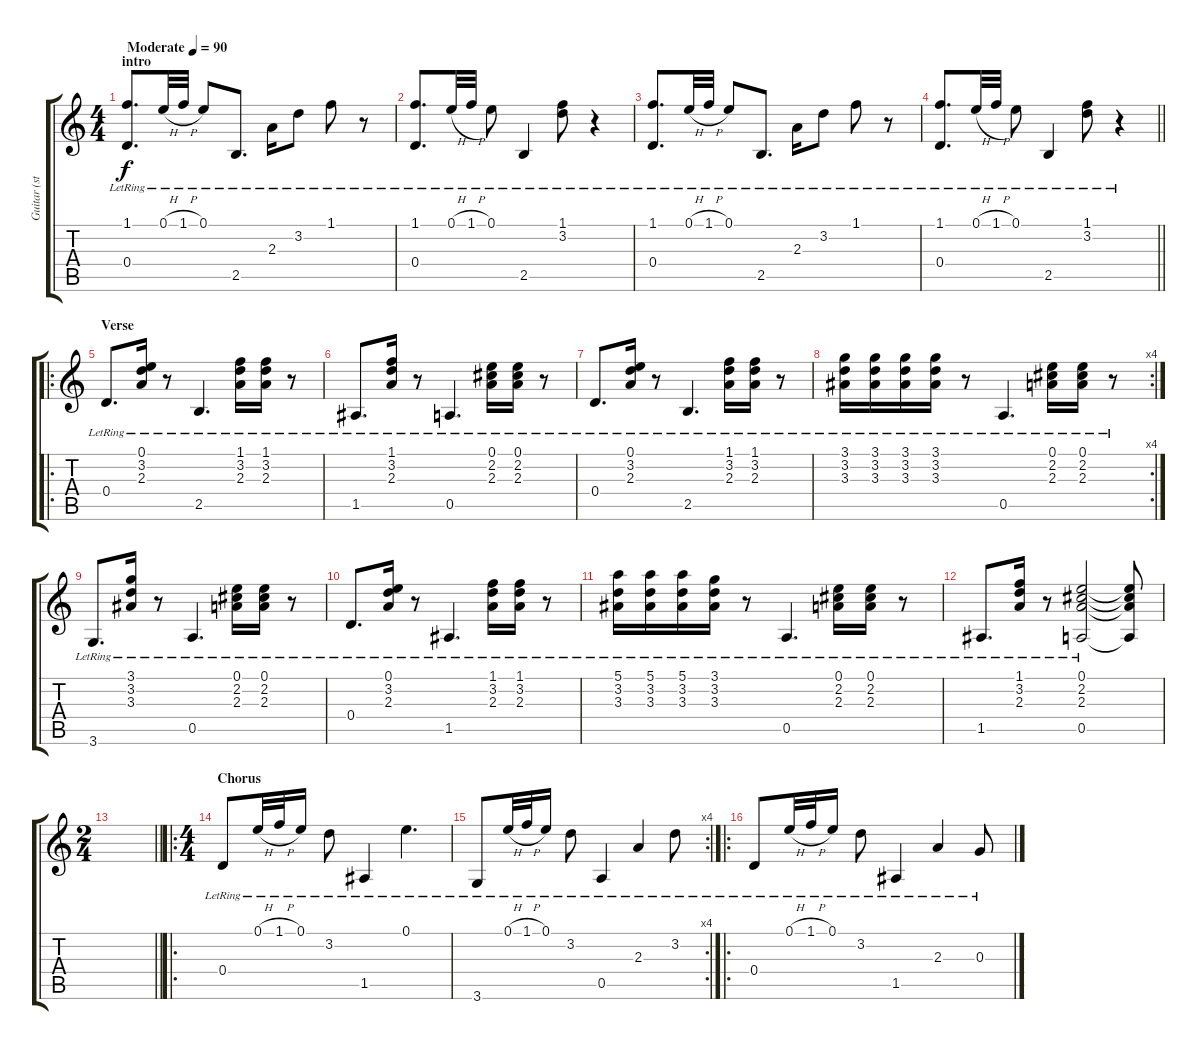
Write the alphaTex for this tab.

\track ("Guitar (stereo)" "Guitar (st") {instrument acousticguitarsteel}
\staff {score tabs}
\tuning (E4 B3 G3 D3 A2 E2) {hide}
\ts (4 4)
\section ("" "intro")
\tempo (90 "Moderate")
\clef g2
\ks c
(1.1{lr} 0.4{lr}).8{d dy f instrument acousticguitarsteel} 0.1{h lr}.32 1.1{h lr}.32 0.1{lr}.8 2.5{lr}.8{d} 2.3{lr}.16 3.2{lr}.8 1.1{lr}.8 r.8 |
(1.1{lr} 0.4{lr}).8{d} 0.1{h lr}.32 1.1{h lr}.32 0.1{lr}.8 2.5{lr}.4 (1.1{lr} 3.2{lr}).8 r.4 |
(1.1{lr} 0.4{lr}).8{d} 0.1{h lr}.32 1.1{h lr}.32 0.1{lr}.8 2.5{lr}.8{d} 2.3{lr}.16 3.2{lr}.8 1.1{lr}.8 r.8 |
\barLineRight lightlight
(1.1{lr} 0.4{lr}).8{d} 0.1{h lr}.32 1.1{h lr}.32 0.1{lr}.8 2.5{lr}.4 (1.1{lr} 3.2{lr}).8 r.4 |
\ro
\section ("" "Verse")
0.4{lr}.8{d} (0.1{lr} 3.2{lr} 2.3{lr}).16 r.8 2.5{lr}.4{d} (1.1{lr} 3.2{lr} 2.3{lr}).16 (1.1{lr} 3.2{lr} 2.3{lr}).16 r.8 |
1.5{lr}.8{d} (1.1{lr} 3.2{lr} 2.3{lr}).16 r.8 0.5{lr}.4{d} (0.1{lr} 2.2{lr} 2.3{lr}).16 (0.1{lr} 2.2{lr} 2.3{lr}).16 r.8 |
0.4{lr}.8{d} (0.1{lr} 3.2{lr} 2.3{lr}).16 r.8 2.5{lr}.4{d} (1.1{lr} 3.2{lr} 2.3{lr}).16 (1.1{lr} 3.2{lr} 2.3{lr}).16 r.8 |
\rc 4
(3.1{lr} 3.2{lr} 3.3{lr}).16 (3.1{lr} 3.2{lr} 3.3{lr}).16 (3.1{lr} 3.2{lr} 3.3{lr}).16 (3.1{lr} 3.2{lr} 3.3{lr}).16 r.8 0.5{lr}.4{d} (0.1{lr} 2.2{lr} 2.3{lr}).16 (0.1{lr} 2.2{lr} 2.3{lr}).16 r.8 |
3.6{lr}.8{d} (3.1{lr} 3.2{lr} 3.3{lr}).16 r.8 0.5{lr}.4{d} (0.1{lr} 2.2{lr} 2.3{lr}).16 (0.1{lr} 2.2{lr} 2.3{lr}).16 r.8 |
0.4{lr}.8{d} (0.1{lr} 3.2{lr} 2.3{lr}).16 r.8 1.5{lr}.4{d} (1.1{lr} 3.2{lr} 2.3{lr}).16 (1.1{lr} 3.2{lr} 2.3{lr}).16 r.8 |
(5.1{lr} 3.2{lr} 3.3{lr}).16 (5.1{lr} 3.2{lr} 3.3{lr}).16 (5.1{lr} 3.2{lr} 3.3{lr}).16 (3.1{lr} 3.2{lr} 3.3{lr}).16 r.8 0.5{lr}.4{d} (0.1{lr} 2.2{lr} 2.3{lr}).16 (0.1{lr} 2.2{lr} 2.3{lr}).16 r.8 |
1.5{lr}.8{d} (1.1{lr} 3.2{lr} 2.3{lr}).16 r.8 (0.1{lr} 2.2{lr} 2.3{lr} 0.5{lr}).2 (0.1{t} 2.2{t} 2.3{t} 0.5{t}).8 |
\ts (2 4)
\barLineRight lightlight
|
\ro
\ts (4 4)
\section ("" "Chorus")
0.4{lr}.8 0.1{h lr}.32 1.1{h lr}.32 0.1{lr}.16 3.2{lr}.8 1.5{lr}.4 0.1{lr}.4{d} |
\rc 4
3.6{lr}.8 0.1{h lr}.32 1.1{h lr}.32 0.1{lr}.16 3.2{lr}.8 0.5{lr}.4 2.3{lr}.4 3.2{lr}.8 |
\ro
0.4{lr}.8 0.1{h lr}.32 1.1{h lr}.32 0.1{lr}.16 3.2{lr}.8 1.5{lr}.4 2.3{lr}.4 0.3{lr}.8
